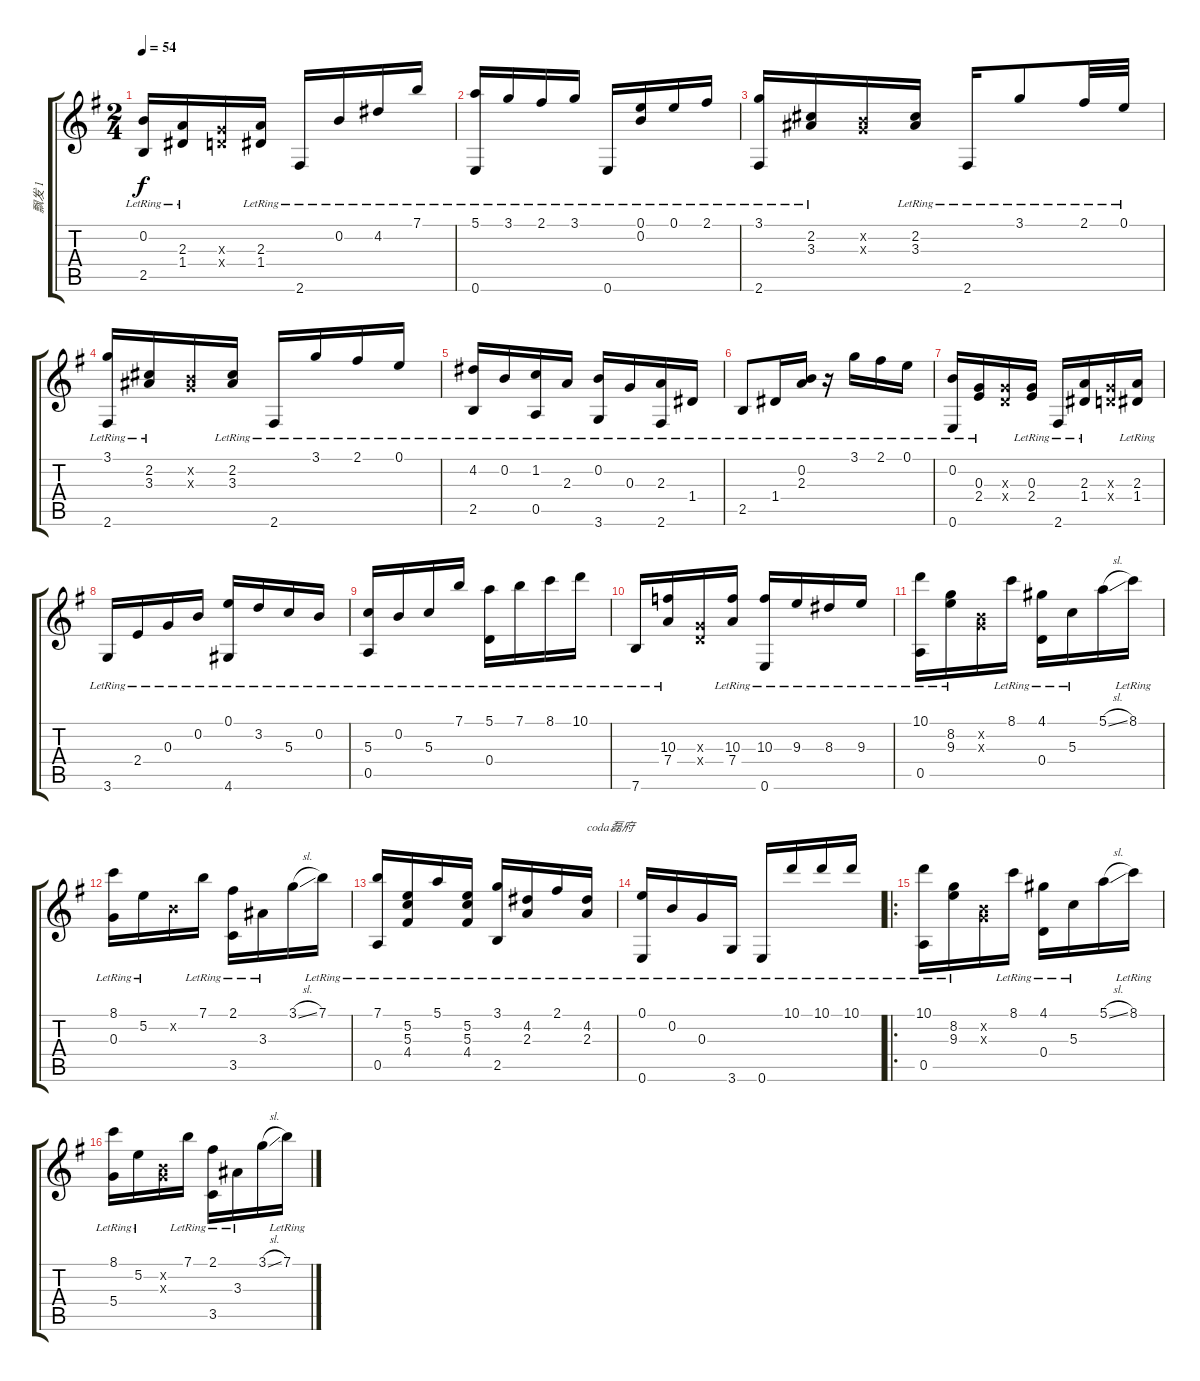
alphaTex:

\track ("飘发 1" "飘发 1") {instrument acousticguitarnylon}
\staff {score tabs}
\tuning (E4 B3 G3 D3 A2 E2) {hide}
\ts (2 4)
\tempo 54
\clef g2
\ks g
(0.2{lr} 2.5{lr}).16{dy f} (2.3{lr} 1.4{lr}).16 (0.3{x} 0.4{x}).16 (2.3{lr} 1.4{lr}).16 2.6{lr}.16 0.2{lr}.16 4.2{lr}.16 7.1{lr}.16 |
(5.1{lr} 0.6{lr}).16 3.1{lr}.16 2.1{lr}.16 3.1{lr}.16 0.6{lr}.16 (0.1{lr} 0.2{lr}).16 0.1{lr}.16 2.1{lr}.16 |
(3.1{lr} 2.6{lr}).16 (2.2{lr} 3.3{lr}).16 (0.2{x} 0.3{x}).16 (2.2{lr} 3.3{lr}).16 2.6{lr}.16 3.1{lr}.8 2.1{lr}.32 0.1{lr}.32 |
(3.1{lr} 2.6{lr}).16 (2.2{lr} 3.3{lr}).16 (0.2{x} 0.3{x}).16 (2.2{lr} 3.3{lr}).16 2.6{lr}.16 3.1{lr}.16 2.1{lr}.16 0.1{lr}.16 |
(4.2{lr} 2.5{lr}).16 0.2{lr}.16 (1.2{lr} 0.5{lr}).16 2.3{lr}.16 (0.2{lr} 3.6{lr}).16 0.3{lr}.16 (2.3{lr} 2.6{lr}).16 1.4{lr}.16 |
2.5{lr}.8 1.4{lr}.16 (0.2{lr} 2.3{lr}).16 r.16 3.1{lr}.16 2.1{lr}.16 0.1{lr}.16 |
(0.2{lr} 0.6{lr}).16 (0.3{lr} 2.4{lr}).16 (0.3{x} 0.4{x}).16 (0.3{lr} 2.4{lr}).16 2.6{lr}.16 (2.3{lr} 1.4{lr}).16 (0.3{x} 0.4{x}).16 (2.3{lr} 1.4{lr}).16 |
3.6{lr}.16 2.4{lr}.16 0.3{lr}.16 0.2{lr}.16 (0.1{lr} 4.6{lr}).16 3.2{lr}.16 5.3{lr}.16 0.2{lr}.16 |
(5.3{lr} 0.5{lr}).16 0.2{lr}.16 5.3{lr}.16 7.1{lr}.16 (5.1{lr} 0.4{lr}).16 7.1{lr}.16 8.1{lr}.16 10.1{lr}.16 |
7.6{lr}.16 (10.3{lr} 7.4{lr}).16 (0.3{x} 0.4{x}).16 (10.3{lr} 7.4{lr}).16 (10.3{lr} 0.6{lr}).16 9.3{lr}.16 8.3{lr}.16 9.3{lr}.16 |
(10.1{lr} 0.5{lr}).16 (8.2{lr} 9.3{lr}).16 (0.2{x} 0.3{x}).16 8.1{lr}.16 (4.1{lr} 0.4{lr}).16 5.3{lr}.16 5.1{sl}.16 8.1{lr}.16 |
(8.1{lr} 0.3{lr}).16 5.2{lr}.16 0.2{x}.16 7.1{lr}.16 (2.1{lr} 3.5{lr}).16 3.3{lr}.16 3.1{sl}.16 7.1{lr}.16 |
(7.1{lr} 0.5{lr}).16 (5.2{lr} 5.3{lr} 4.4{lr}).16 5.1{lr}.16 (5.2{lr} 5.3{lr} 4.4{lr}).16 (3.1{lr} 2.5{lr}).16 (4.2{lr} 2.3{lr}).16 2.1{lr}.16 (4.2{lr} 2.3{lr}).16{txt "coda磊府"} |
(0.1{lr} 0.6{lr}).16 0.2{lr}.16 0.3{lr}.16 3.6{lr}.16 0.6{lr}.16 10.1{lr}.16 10.1{lr}.16 10.1{lr}.16 |
\ro
(10.1{lr} 0.5{lr}).16 (8.2{lr} 9.3{lr}).16 (0.2{x} 0.3{x}).16 8.1{lr}.16 (4.1{lr} 0.4{lr}).16 5.3{lr}.16 5.1{sl}.16 8.1{lr}.16 |
(8.1{lr} 5.4{lr}).16 5.2{lr}.16 (0.2{x} 0.3{x}).16 7.1{lr}.16 (2.1{lr} 3.5{lr}).16 3.3{lr}.16 3.1{sl}.16 7.1{lr}.16
